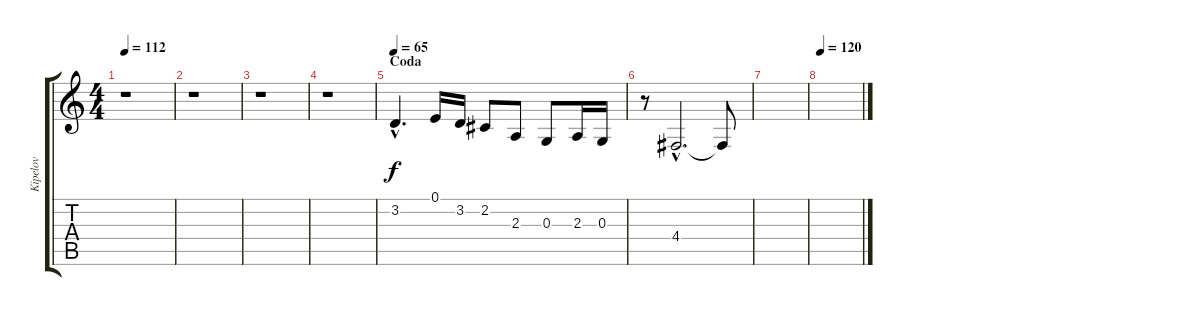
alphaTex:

\track ("Kipelov" "Kipelov") {instrument tenorsax}
\staff {score tabs}
\tuning (E4 B3 G3 D3 A2 E2) {hide}
\ts (4 4)
\tempo 112
\clef g2
\ks c
r.1{dy f} |
r.1 |
r.1 |
r.1 |
\section ("" "Coda")
\tempo 65
3.2{hac}.4{d} 0.1.16 3.2.16 2.2.8 2.3.8 0.3.8 2.3.16 0.3.16 |
r.8 4.4{hac}.2{d} 4.4{t}.8 |
|
\tempo 120
